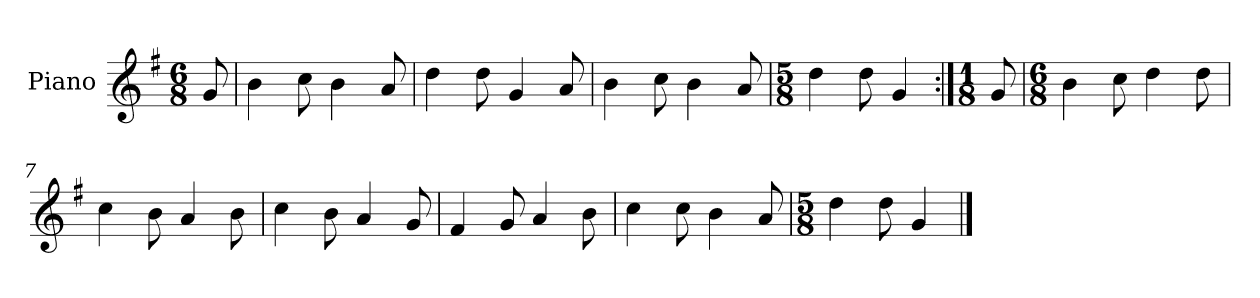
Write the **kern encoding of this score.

**kern
*part1
*staff1
*I"Piano
*I'Pno.
*clefG2
*k[f#]
*M6/8
=
8g/
=1
4b\
8cc\
4b\
8a/
=2
4dd\
8dd\
4g/
8a/
=3
4b\
8cc\
4b\
8a/
=4
*M5/8
4dd\
8dd\
4g/
=5:|!
*M1/8
8g/
=6
*M6/8
4b\
8cc\
4dd\
8dd\
=7
4cc\
8b\
4a/
8b\
=8
4cc\
8b\
4a/
8g/
=9
4f#/
8g/
4a/
8b\
!!LO:LB:g=z
=10
4cc\
8cc\
4b\
8a/
=11
*M5/8
4dd\
8dd\
4g/
==
*-
